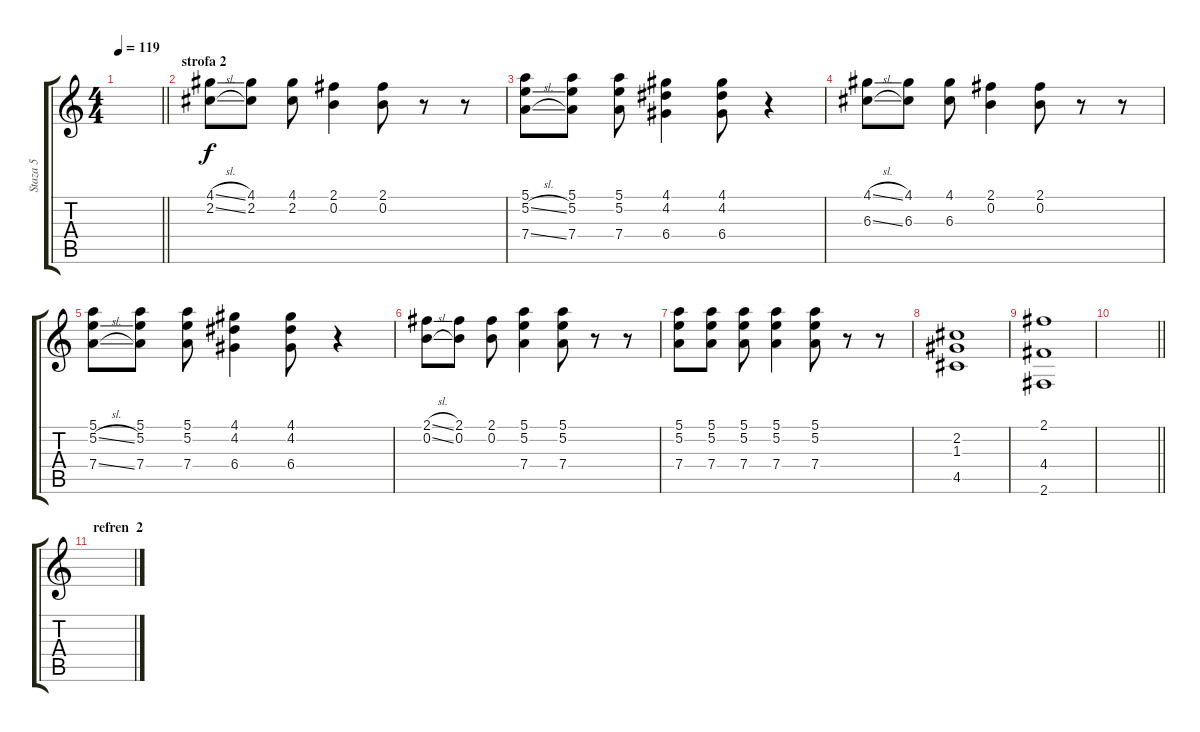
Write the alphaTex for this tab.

\track ("Staza 5" "Staza 5") {instrument electricguitarjazz}
\staff {score tabs}
\tuning (E4 B3 G3 D3 A2 E2) {hide}
\ts (4 4)
\tempo 119
\clef g2
\barLineRight lightlight
\ks c
|
\section ("" "strofa 2")
(4.1{sl} 2.2{sl}).8 (4.1 2.2).8 (4.1 2.2).8 (2.1 0.2).4 (2.1 0.2).8 r.8 r.8 |
(5.1 5.2{sl} 7.4{sl}).8 (5.1 5.2 7.4).8 (5.1 5.2 7.4).8 (4.1 4.2 6.4).4 (4.1 4.2 6.4).8 r.4 |
(4.1{sl} 6.3{sl}).8 (4.1 6.3).8 (4.1 6.3).8 (2.1 0.2).4 (2.1 0.2).8 r.8 r.8 |
(5.1 5.2{sl} 7.4{sl}).8 (5.1 5.2 7.4).8 (5.1 5.2 7.4).8 (4.1 4.2 6.4).4 (4.1 4.2 6.4).8 r.4 |
(2.1{sl} 0.2{sl}).8 (2.1 0.2).8 (2.1 0.2).8 (5.1 5.2 7.4).4 (5.1 5.2 7.4).8 r.8 r.8 |
(5.1 5.2 7.4).8 (5.1 5.2 7.4).8 (5.1 5.2 7.4).8 (5.1 5.2 7.4).4 (5.1 5.2 7.4).8 r.8 r.8 |
(2.2 1.3 4.5).1 |
(2.1 4.4 2.6).1 |
\barLineRight lightlight
|
\section ("" "refren  2")
